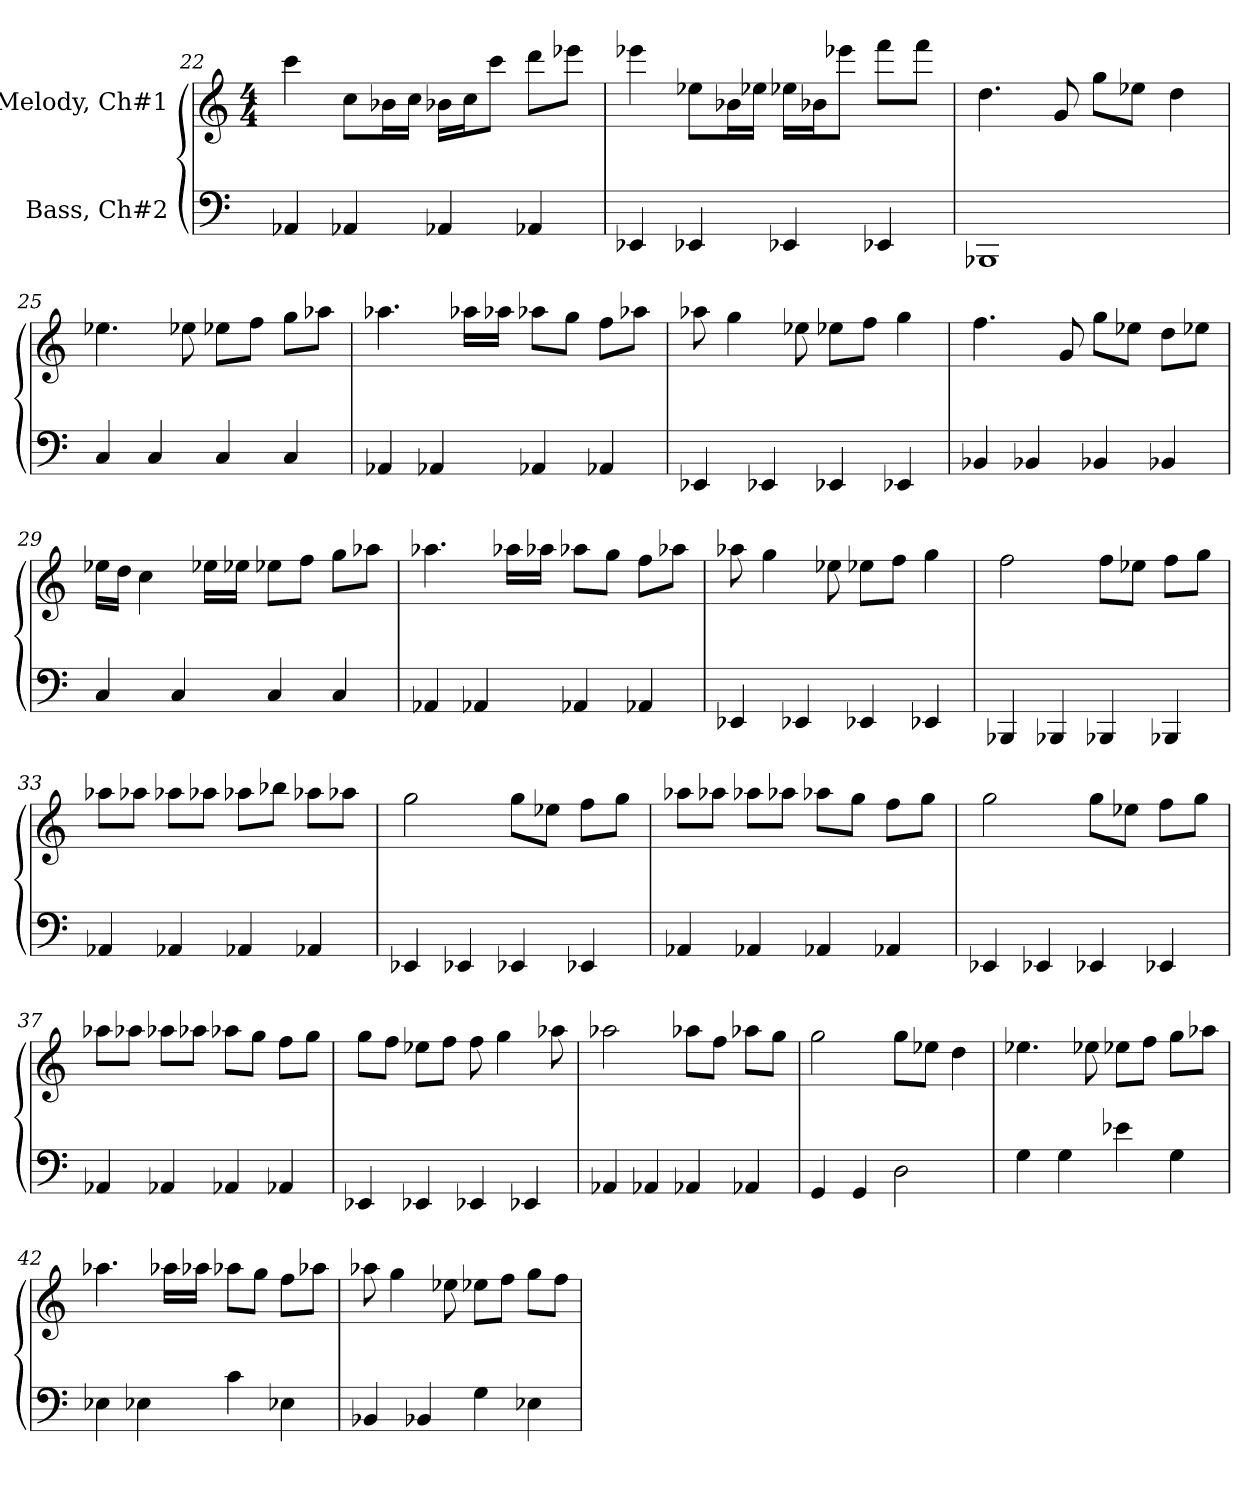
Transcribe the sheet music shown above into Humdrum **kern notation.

**kern	**kern
*part2	*part1
*staff2	*staff1
*I"Bass, Ch#2	*I"Melody, Ch#1
*clefF4	*
*	*M4/4
=22	=22
4AA-X	4ccc
4AA-X	8ccL
.	16b-XL
.	16ccJJ
4AA-X	16b-XLL
.	16ccJ
.	8cccJ
4AA-X	8dddL
.	8eee-XJ
=23	=23
4EE-X	4eee-X
4EE-X	8ee-XL
.	16b-XL
.	16ee-XJJ
4EE-X	16ee-XLL
.	16b-XJ
.	8eee-XJ
4EE-X	8fffL
.	8fffJ
=24	=24
1BBB-X	4.dd
.	8g
.	8ggL
.	8ee-XJ
.	4dd
=25	=25
4C	4.ee-X
4C	.
.	8ee-X
4C	8ee-XL
.	8ffJ
4C	8ggL
.	8aa-XJ
=26	=26
4AA-X	4.aa-X
4AA-X	.
.	16aa-XLL
.	16aa-XJJ
4AA-X	8aa-XL
.	8ggJ
4AA-X	8ffL
.	8aa-XJ
=27	=27
4EE-X	8aa-X
.	4gg
4EE-X	.
.	8ee-X
4EE-X	8ee-XL
.	8ffJ
4EE-X	4gg
=28	=28
4BB-X	4.ff
4BB-X	.
.	8g
4BB-X	8ggL
.	8ee-XJ
4BB-X	8ddL
.	8ee-XJ
=29	=29
4C	16ee-XLL
.	16ddJJ
.	4cc
4C	.
.	16ee-XLL
.	16ee-XJJ
4C	8ee-XL
.	8ffJ
4C	8ggL
.	8aa-XJ
=30	=30
4AA-X	4.aa-X
4AA-X	.
.	16aa-XLL
.	16aa-XJJ
4AA-X	8aa-XL
.	8ggJ
4AA-X	8ffL
.	8aa-XJ
=31	=31
4EE-X	8aa-X
.	4gg
4EE-X	.
.	8ee-X
4EE-X	8ee-XL
.	8ffJ
4EE-X	4gg
=32	=32
4BBB-X	2ff
4BBB-X	.
4BBB-X	8ffL
.	8ee-XJ
4BBB-X	8ffL
.	8ggJ
=33	=33
4AA-X	8aa-XL
.	8aa-XJ
4AA-X	8aa-XL
.	8aa-XJ
4AA-X	8aa-XL
.	8bb-XJ
4AA-X	8aa-XL
.	8aa-XJ
=34	=34
4EE-X	2gg
4EE-X	.
4EE-X	8ggL
.	8ee-XJ
4EE-X	8ffL
.	8ggJ
=35	=35
4AA-X	8aa-XL
.	8aa-XJ
4AA-X	8aa-XL
.	8aa-XJ
4AA-X	8aa-XL
.	8ggJ
4AA-X	8ffL
.	8ggJ
=36	=36
4EE-X	2gg
4EE-X	.
4EE-X	8ggL
.	8ee-XJ
4EE-X	8ffL
.	8ggJ
=37	=37
4AA-X	8aa-XL
.	8aa-XJ
4AA-X	8aa-XL
.	8aa-XJ
4AA-X	8aa-XL
.	8ggJ
4AA-X	8ffL
.	8ggJ
=38	=38
4EE-X	8ggL
.	8ffJ
4EE-X	8ee-XL
.	8ffJ
4EE-X	8ff
.	4gg
4EE-X	.
.	8aa-X
=39	=39
4AA-X	2aa-X
4AA-X	.
4AA-X	8aa-XL
.	8ffJ
4AA-X	8aa-XL
.	8ggJ
=40	=40
4GG	2gg
4GG	.
2D	8ggL
.	8ee-XJ
.	4dd
=41	=41
4G	4.ee-X
4G	.
.	8ee-X
4e-X	8ee-XL
.	8ffJ
4G	8ggL
.	8aa-XJ
=42	=42
4E-X	4.aa-X
4E-X	.
.	16aa-XLL
.	16aa-XJJ
4c	8aa-XL
.	8ggJ
4E-X	8ffL
.	8aa-XJ
=43	=43
4BB-X	8aa-X
.	4gg
4BB-X	.
.	8ee-X
4G	8ee-XL
.	8ffJ
4E-X	8ggL
.	8ffJ
=	=
*-	*-
